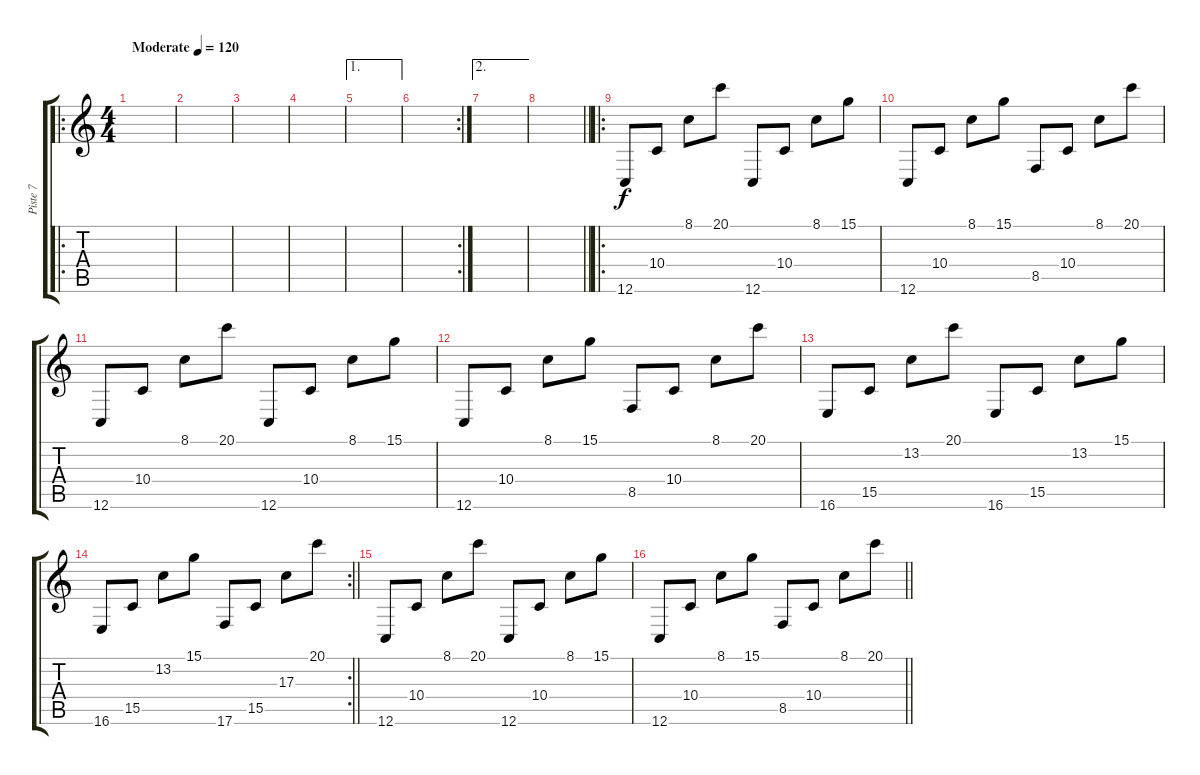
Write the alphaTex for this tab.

\track ("Piste 7" "Piste 7") {instrument fx1rain}
\staff {score tabs}
\tuning (E4 B3 G3 D3 A2 C2) {hide}
\ro
\ts (4 4)
\tempo (120 "Moderate")
\clef g2
\ks c
|
|
|
|
\ae 1
|
\rc 2
|
\ae 2
|
\barLineRight lightlight
|
\ro
\section ("" "")
12.6.8 10.4.8 8.1.8 20.1.8 12.6.8 10.4.8 8.1.8 15.1.8 |
12.6.8 10.4.8 8.1.8 15.1.8 8.5.8 10.4.8 8.1.8 20.1.8 |
12.6.8 10.4.8 8.1.8 20.1.8 12.6.8 10.4.8 8.1.8 15.1.8 |
12.6.8 10.4.8 8.1.8 15.1.8 8.5.8 10.4.8 8.1.8 20.1.8 |
16.6.8 15.5.8 13.2.8 20.1.8 16.6.8 15.5.8 13.2.8 15.1.8 |
\rc 2
\barLineRight lightlight
16.6.8 15.5.8 13.2.8 15.1.8 17.6.8 15.5.8 17.3.8 20.1.8 |
12.6.8 10.4.8 8.1.8 20.1.8 12.6.8 10.4.8 8.1.8 15.1.8 |
\barLineRight lightlight
12.6.8 10.4.8 8.1.8 15.1.8 8.5.8 10.4.8 8.1.8 20.1.8
